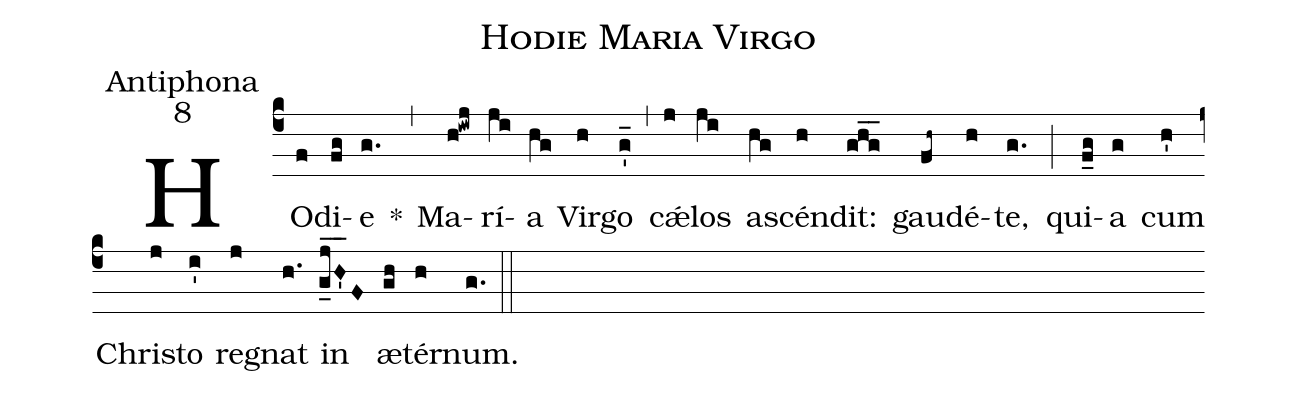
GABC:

name:Hodie Maria Virgo;
office-part:Antiphona;
mode:8;
%%
(c4) HO(f)di(fg)e(g.) *(,) Ma(h!iwj)rí(ji)a(hg) Vir(h)go(g'_) (,) c<sp>'æ</sp>(j)los(ji) a(hg)scén(h)dit:(ghg__) gau(fh~)dé(h)te,(g.) (;) qui(f_g)a(g) cum(h') Chri(j)sto(i') re(j)gnat(h.) in(gjH'___F) æ(gh)tér(h)num.(g.) (::)
